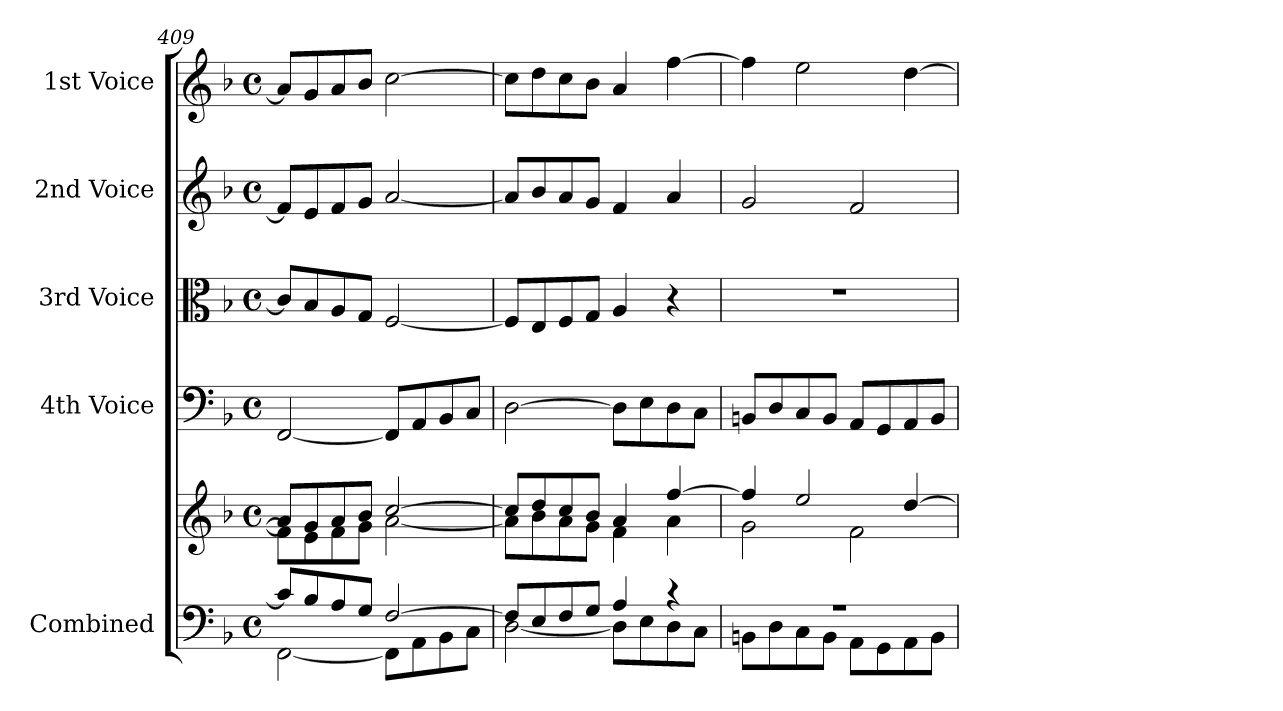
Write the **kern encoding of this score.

**kern	**kern	**kern	**kern	**kern	**kern
*part5	*part5	*part4	*part3	*part2	*part1
*staff6	*staff5	*staff4	*staff3	*staff2	*staff1
*I"Combined	*	*I"4th Voice	*I"3rd Voice	*I"2nd Voice	*I"1st Voice
*clefF4	*clefG2	*clefF4	*clefC3	*clefG2	*clefG2
*k[b-]	*k[b-]	*k[b-]	*k[b-]	*k[b-]	*k[b-]
*M4/4	*M4/4	*M4/4	*M4/4	*M4/4	*M4/4
*met(c)	*met(c)	*met(c)	*met(c)	*met(c)	*met(c)
=409	=409	=409	=409	=409	=409
*^	*^	*	*	*	*
8c/L]	[2FF\	8a/L]	8f\L]	[2FF/	8c/L]	8f/L]	8a/L]
8B-/	.	8g/	8e\	.	8B-/	8e/	8g/
8A/	.	8a/	8f\	.	8A/	8f/	8a/
8G/J	.	8b-/J	8g\J	.	8G/J	8g/J	8b-/J
[2F/	8FF\L]	[2cc/	[2a\	8FF/L]	[2F/	[2a/	[2cc\
.	8AA\	.	.	8AA/	.	.	.
.	8BB-\	.	.	8BB-/	.	.	.
.	8C\J	.	.	8C/J	.	.	.
=410	=410	=410	=410	=410	=410	=410	=410
8F/L]	[2D\	8cc/L]	8a\L]	[2D\	8F/L]	8a/L]	8cc\L]
8E/	.	8dd/	8b-\	.	8E/	8b-/	8dd\
8F/	.	8cc/	8a\	.	8F/	8a/	8cc\
8G/J	.	8b-/J	8g\J	.	8G/J	8g/J	8b-\J
4A/	8D\L]	4a/	4f\	8D\L]	4A/	4f/	4a/
.	8E\	.	.	8E\	.	.	.
4r	8D\	[4ff/	4a\	8D\	4r	4a/	[4ff\
.	8C\J	.	.	8C\J	.	.	.
!!LO:LB:g=z
=411	=411	=411	=411	=411	=411	=411	=411
1r	8BBn\L	4ff/]	2g\	8BBn/L	1r	2g/	4ff\]
.	8D\	.	.	8D/	.	.	.
.	8C\	2ee/	.	8C/	.	.	2ee\
.	8BB\J	.	.	8BB/J	.	.	.
.	8AA\L	.	2f\	8AA/L	.	2f/	.
.	8GG\	.	.	8GG/	.	.	.
.	8AA\	[4dd/	.	8AA/	.	.	[4dd\
.	8BB\J	.	.	8BB/J	.	.	.
*v	*v	*	*	*	*	*	*
*	*v	*v	*	*	*	*
=	=	=	=	=	=
*-	*-	*-	*-	*-	*-
